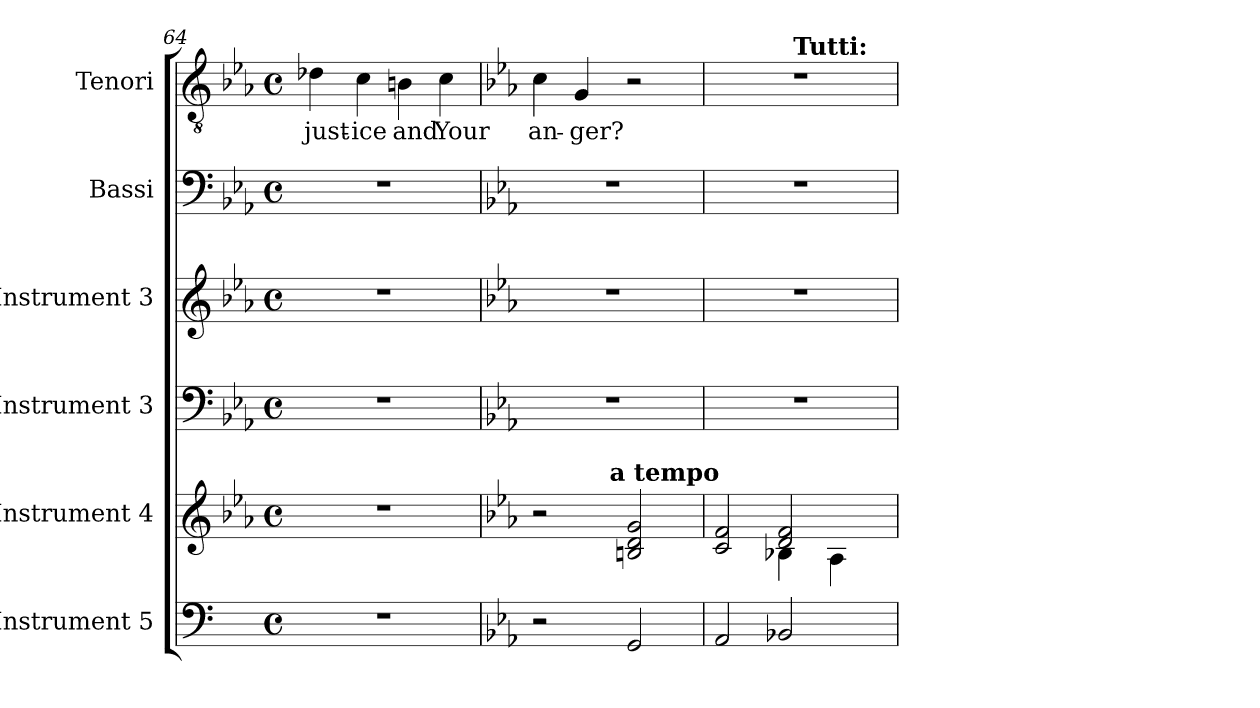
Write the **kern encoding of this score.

**kern	**kern	**kern	**kern	**kern	**kern	**text
*part6	*part5	*part4	*part3	*part2	*part1	*part1
*staff6	*staff5	*staff4	*staff3	*staff2	*staff1	*staff1
*I"Instrument 5	*I"Instrument 4	*I"Instrument 3	*I"Instrument 3	*I"Bassi	*I"Tenori	*
*clefF4	*clefG2	*clefF4	*clefG2	*clefF4	*clefGv2	*
*k[]	*k[b-e-a-]	*k[b-e-a-]	*k[b-e-a-]	*k[b-e-a-]	*k[b-e-a-]	*
*C:	*E-:	*E-:	*E-:	*E-:	*E-:	*
*M4/4	*M4/4	*M4/4	*M4/4	*M4/4	*M4/4	*
*met(c)	*met(c)	*met(c)	*met(c)	*met(c)	*met(c)	*
=64	=64	=64	=64	=64	=64	=64
!	!	!	!	!	!	!LO:LY:b:cj
1r	1r	1r	1r	1r	4d-X\	just-
!	!	!	!	!	!	!LO:LY:b:cj
.	.	.	.	.	4c\	-ice
!	!	!	!	!	!	!LO:LY:b:cj
.	.	.	.	.	4Bn\	and
!	!	!	!	!	!	!LO:LY:b:cj
.	.	.	.	.	4c\	Your
!!LO:LB:g=z
=65	=65	=65	=65	=65	=65	=65
*k[b-e-a-]	*	*	*	*	*	*
*E-:	*	*	*	*	*	*
!	!	!	!	!	!	!LO:LY:b:cj
*	*^	*	*	*	*	*
2r	2r	4..ryy	1r	1r	1r	4c\	an-
!	!	!	!	!	!	!	!LO:LY:b:cj
.	.	.	.	.	.	4G/	-ger?
!	!	!LO:TX:a:B:t=a tempo	!	!	!	!	!
.	.	2ryy	.	.	.	.	.
2GG/	2g/ 2d/ 2Bn/	.	.	.	.	2r	.
.	.	16ryy	.	.	.	.	.
=66	=66	=66	=66	=66	=66	=66	=66
*	*	*	*	*	*	*^	*
2AA-/	2f/ 2c/	2ryy	1r	1r	1r	1r	2ryy	.
2BB-X/	2f/ 2d/	4B-X\	.	.	.	.	32.ryy	.
!	!	!	!	!	!	!	!LO:TX:a:B:t=Tutti&colon;	!
.	.	.	.	.	.	.	4ryy	.
.	.	4A-\	.	.	.	.	.	.
.	.	.	.	.	.	.	8ryy	.
.	.	.	.	.	.	.	16ryy	.
.	.	.	.	.	.	.	64ryy	.
*	*v	*v	*	*	*	*v	*v	*
=	=	=	=	=	=	=
*-	*-	*-	*-	*-	*-	*-
